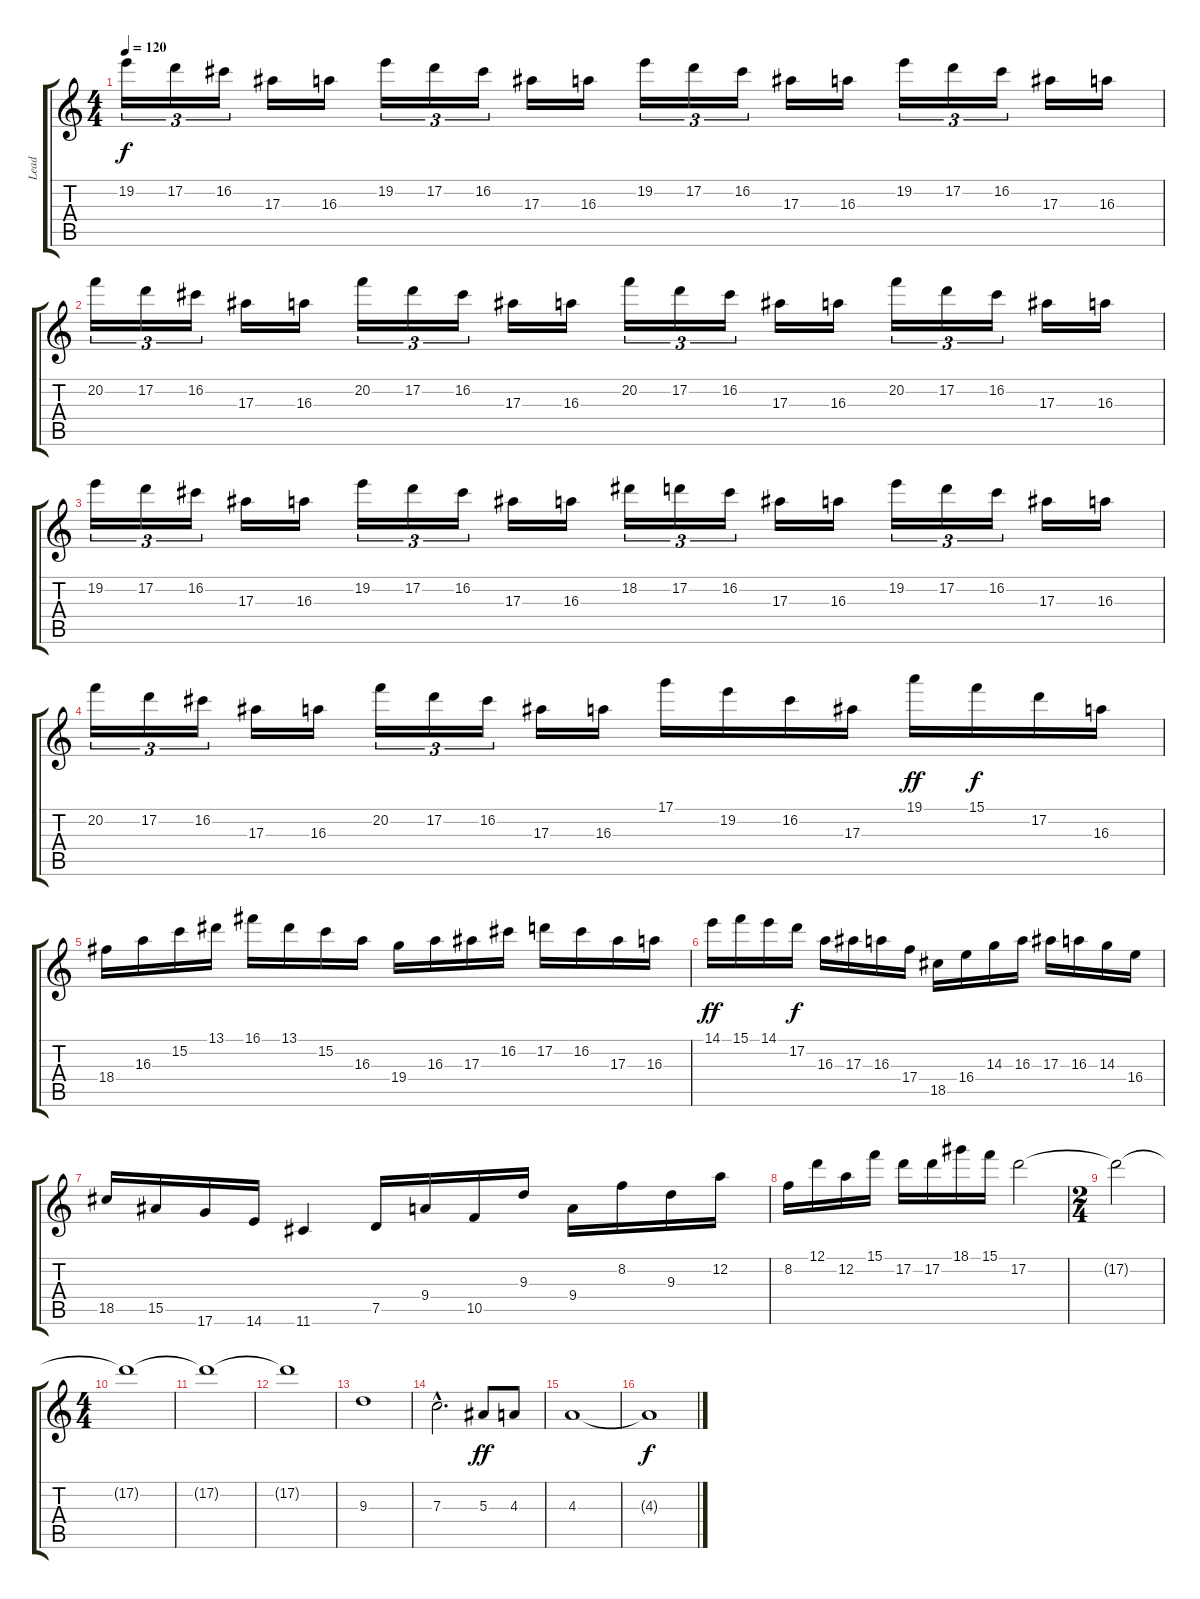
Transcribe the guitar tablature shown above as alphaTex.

\track ("Lead" "Lead") {instrument distortionguitar}
\staff {score tabs}
\tuning (D4 A3 F3 C3 G2 D2) {hide}
\ts (4 4)
\tempo 120
\clef g2
\ks c
19.2.16{tu (3 2) dy f} 17.2.16{tu (3 2)} 16.2.16{tu (3 2)} 17.3.16 16.3.16 19.2.16{tu (3 2)} 17.2.16{tu (3 2)} 16.2.16{tu (3 2)} 17.3.16 16.3.16 19.2.16{tu (3 2)} 17.2.16{tu (3 2)} 16.2.16{tu (3 2)} 17.3.16 16.3.16 19.2.16{tu (3 2)} 17.2.16{tu (3 2)} 16.2.16{tu (3 2)} 17.3.16 16.3.16 |
20.2.16{tu (3 2)} 17.2.16{tu (3 2)} 16.2.16{tu (3 2)} 17.3.16 16.3.16 20.2.16{tu (3 2)} 17.2.16{tu (3 2)} 16.2.16{tu (3 2)} 17.3.16 16.3.16 20.2.16{tu (3 2)} 17.2.16{tu (3 2)} 16.2.16{tu (3 2)} 17.3.16 16.3.16 20.2.16{tu (3 2)} 17.2.16{tu (3 2)} 16.2.16{tu (3 2)} 17.3.16 16.3.16 |
19.2.16{tu (3 2)} 17.2.16{tu (3 2)} 16.2.16{tu (3 2)} 17.3.16 16.3.16 19.2.16{tu (3 2)} 17.2.16{tu (3 2)} 16.2.16{tu (3 2)} 17.3.16 16.3.16 18.2.16{tu (3 2)} 17.2.16{tu (3 2)} 16.2.16{tu (3 2)} 17.3.16 16.3.16 19.2.16{tu (3 2)} 17.2.16{tu (3 2)} 16.2.16{tu (3 2)} 17.3.16 16.3.16 |
20.2.16{tu (3 2)} 17.2.16{tu (3 2)} 16.2.16{tu (3 2)} 17.3.16 16.3.16 20.2.16{tu (3 2)} 17.2.16{tu (3 2)} 16.2.16{tu (3 2)} 17.3.16 16.3.16 17.1.16 19.2.16 16.2.16 17.3.16 19.1.16{dy ff} 15.1.16{dy f} 17.2.16 16.3.16 |
18.4.16 16.3.16 15.2.16 13.1.16 16.1.16 13.1.16 15.2.16 16.3.16 19.4.16 16.3.16 17.3.16 16.2.16 17.2.16 16.2.16 17.3.16 16.3.16 |
14.1.16{dy ff} 15.1.16 14.1.16 17.2.16{dy f} 16.3.16 17.3.16 16.3.16 17.4.16 18.5.16 16.4.16 14.3.16 16.3.16 17.3.16 16.3.16 14.3.16 16.4.16 |
18.5.16 15.5.16 17.6.16 14.6.16 11.6.4 7.5.16 9.4.16 10.5.16 9.3.16 9.4.16 8.2.16 9.3.16 12.2.16 |
8.2.16 12.1.16 12.2.16 15.1.16 17.2.16 17.2.16 18.1.16 15.1.16 17.2.2 |
\ts (2 4)
17.2{t}.2 |
\ts (4 4)
17.2{t}.1 |
17.2{t}.1 |
17.2{t}.1 |
9.3.1 |
7.3{hac}.2{d} 5.3.8{dy ff} 4.3.8 |
4.3.1 |
4.3{t}.1{dy f}
